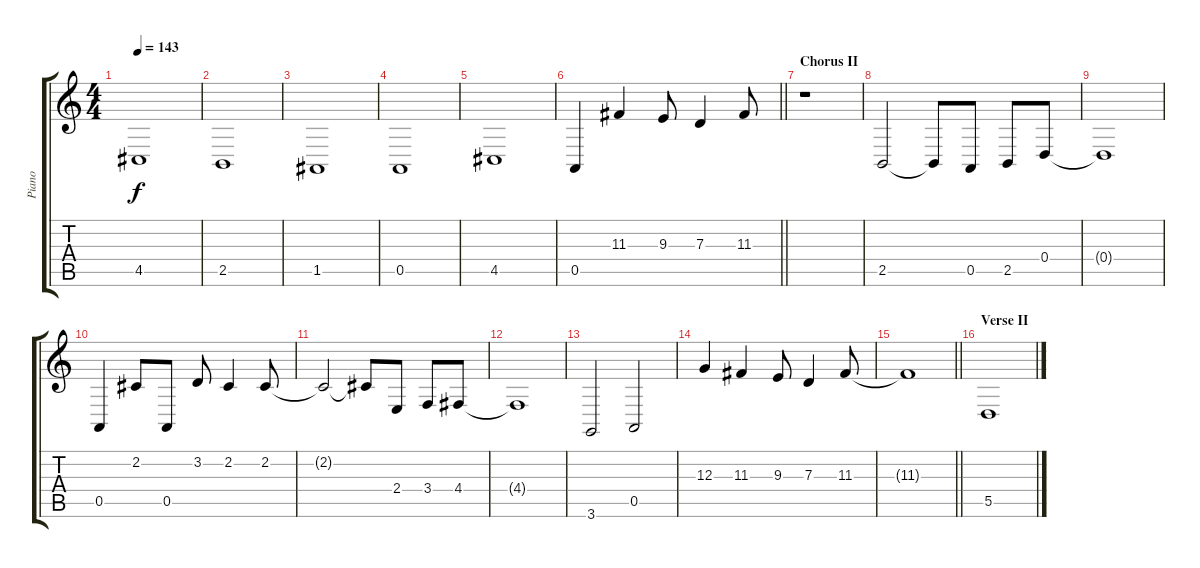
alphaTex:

\track ("Piano" "Piano") {instrument acousticgrandpiano}
\staff {score tabs}
\tuning (E4 B3 G3 D3 A2 E2) {hide}
\ts (4 4)
\tempo 143
\clef g2
\ks c
4.5.1{dy f} |
2.5.1 |
1.5.1 |
0.5.1 |
4.5.1 |
\barLineRight lightlight
0.5.4 11.3.4 9.3.8 7.3.4 11.3.8 |
\section ("" "Chorus II")
r.1 |
2.5.2 2.5{t}.8 0.5.8 2.5.8 0.4.8 |
0.4{t}.1 |
0.5.4 2.2.8 0.5.8 3.2.8 2.2.4 2.2.8 |
2.2{t}.2 2.2{t}.8 2.4.8 3.4.8 4.4.8 |
4.4{t}.1 |
3.6.2 0.5.2 |
12.3.4 11.3.4 9.3.8 7.3.4 11.3.8 |
\barLineRight lightlight
11.3{t}.1 |
\section ("" "Verse II")
5.5.1
